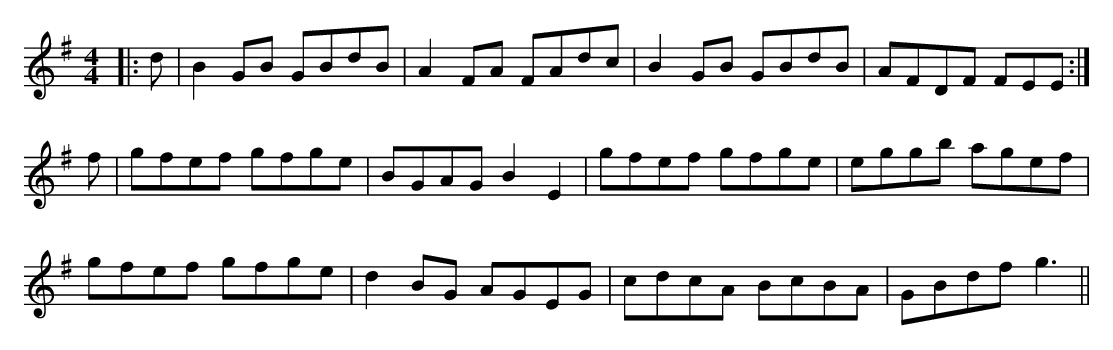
X:1
M:4/4
K:G
|:d|B2 GB GBdB|A2 FA FAdc|B2 GB GBdB|AFDF FEE:|
f|gfef gfge|BGAG B2 E2|gfef gfge|eggb agef|
gfef gfge|d2 BG AGEG|cdcA BcBA|GBdf g3||
